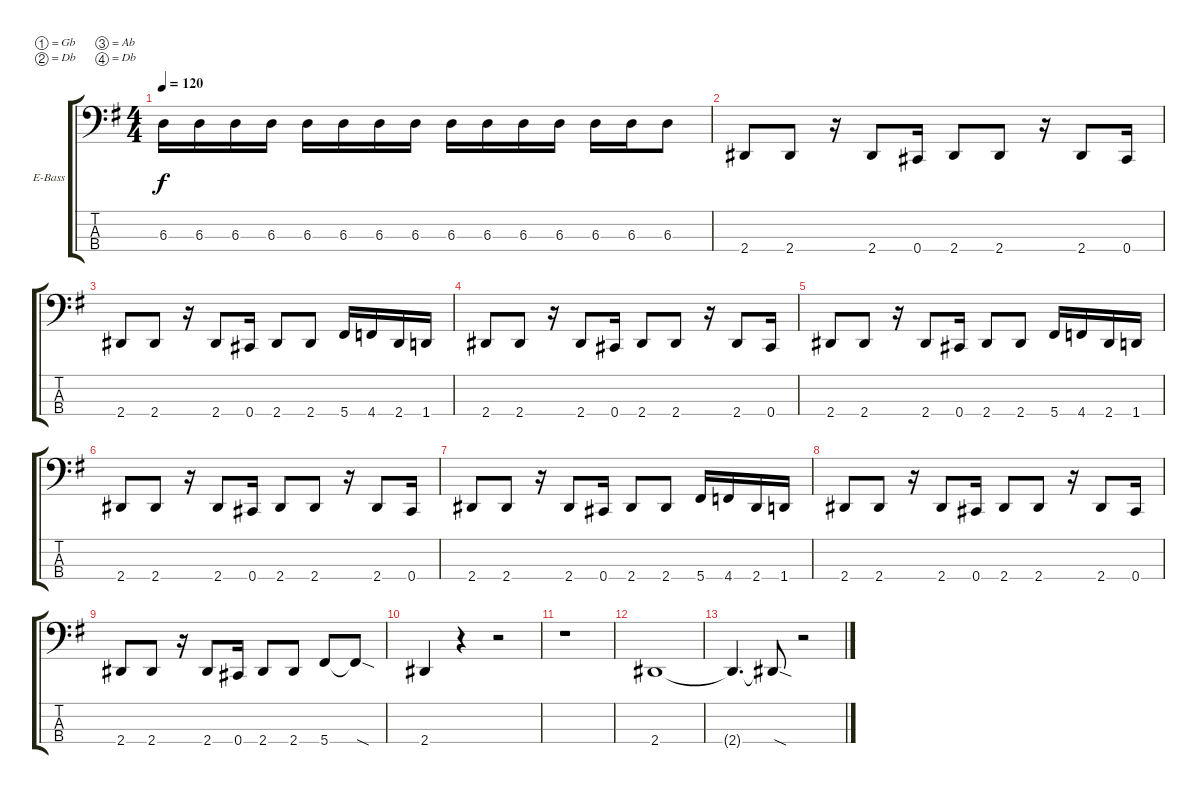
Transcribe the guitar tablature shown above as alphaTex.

\bracketExtendMode groupsimilarinstruments
\firstSystemTrackNameOrientation horizontal
\otherSystemsTrackNameOrientation horizontal
\track ("Bass - Yngwie J. Malmsteen" "E-Bass") {instrument electricbassfinger}
\staff {score tabs}
\tuning (Gb2 Db2 Ab1 Db1)
\ts (4 4)
\tempo 120
\clef f4
\ks eminor
6.3.16{dy f} 6.3.16 6.3.16 6.3.16 6.3.16 6.3.16 6.3.16 6.3.16 6.3.16 6.3.16 6.3.16 6.3.16 6.3.16 6.3.16 6.3.8 |
2.4.8 2.4.8 r.16 2.4.8 0.4.16 2.4.8 2.4.8 r.16 2.4.8 0.4.16 |
2.4.8 2.4.8 r.16 2.4.8 0.4.16 2.4.8 2.4.8 5.4.16 4.4.16 2.4.16 1.4.16 |
2.4.8 2.4.8 r.16 2.4.8 0.4.16 2.4.8 2.4.8 r.16 2.4.8 0.4.16 |
2.4.8 2.4.8 r.16 2.4.8 0.4.16 2.4.8 2.4.8 5.4.16 4.4.16 2.4.16 1.4.16 |
2.4.8 2.4.8 r.16 2.4.8 0.4.16 2.4.8 2.4.8 r.16 2.4.8 0.4.16 |
2.4.8 2.4.8 r.16 2.4.8 0.4.16 2.4.8 2.4.8 5.4.16 4.4.16 2.4.16 1.4.16 |
2.4.8 2.4.8 r.16 2.4.8 0.4.16 2.4.8 2.4.8 r.16 2.4.8 0.4.16 |
2.4.8 2.4.8 r.16 2.4.8 0.4.16 2.4.8 2.4.8 5.4.8 5.4{sod t}.8 |
2.4.4 r.4 r.2 |
r.1 |
2.4.1 |
2.4{t}.4{d} 2.4{sod t}.8 r.2
